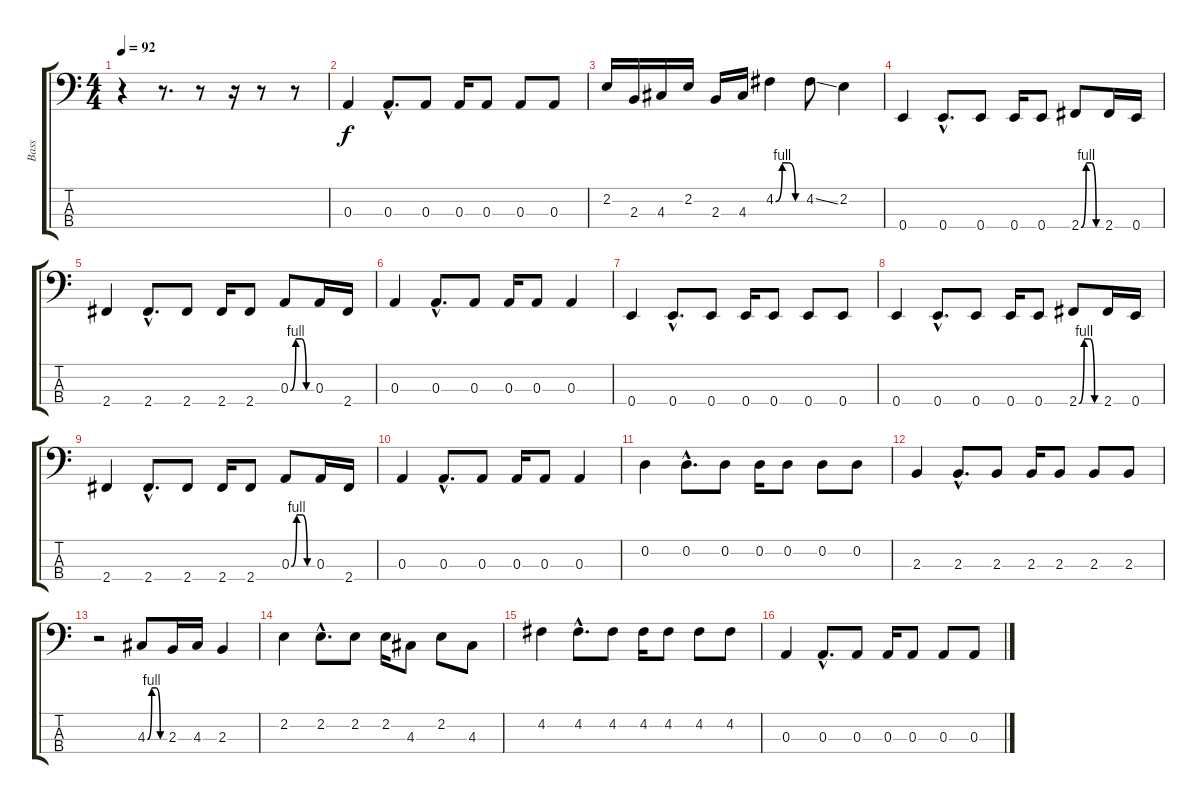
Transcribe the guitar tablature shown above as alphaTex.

\track ("Bass" "Bass") {instrument electricbassfinger}
\staff {score tabs}
\tuning (G2 D2 A1 E1) {hide}
\ts (4 4)
\tempo 92
\clef f4
\ks c
r.4{dy f} r.8{d} r.8 r.16 r.8 r.8 |
0.3.4 0.3{hac}.8{d} 0.3.8 0.3.16 0.3.8 0.3.8 0.3.8 |
2.2.16 2.3.16 4.3.16 2.2.16 2.3.16 4.3.16 4.2{be (custom 0 0 15 4 30 4 45 0 60 0)}.4 4.2{ss}.8 2.2.4 |
0.4.4 0.4{hac}.8{d} 0.4.8 0.4.16 0.4.8 2.4{be (custom 0 0 15 4 30 4 45 0 60 0)}.8 2.4.16 0.4.16 |
2.4.4 2.4{hac}.8{d} 2.4.8 2.4.16 2.4.8 0.3{be (custom 0 0 15 4 30 4 45 0 60 0)}.8 0.3.16 2.4.16 |
0.3.4 0.3{hac}.8{d} 0.3.8 0.3.16 0.3.8 0.3.4 |
0.4.4 0.4{hac}.8{d} 0.4.8 0.4.16 0.4.8 0.4.8 0.4.8 |
0.4.4 0.4{hac}.8{d} 0.4.8 0.4.16 0.4.8 2.4{be (custom 0 0 15 4 30 4 45 0 60 0)}.8 2.4.16 0.4.16 |
2.4.4 2.4{hac}.8{d} 2.4.8 2.4.16 2.4.8 0.3{be (custom 0 0 15 4 30 4 45 0 60 0)}.8 0.3.16 2.4.16 |
0.3.4 0.3{hac}.8{d} 0.3.8 0.3.16 0.3.8 0.3.4 |
0.2.4 0.2{hac}.8{d} 0.2.8 0.2.16 0.2.8 0.2.8 0.2.8 |
2.3.4 2.3{hac}.8{d} 2.3.8 2.3.16 2.3.8 2.3.8 2.3.8 |
r.2 4.3{be (custom 0 0 15 4 30 4 45 0 60 0)}.8 2.3.16 4.3.16 2.3.4 |
2.2.4 2.2{hac}.8{d} 2.2.8 2.2.16 4.3.8 2.2.8 4.3.8 |
4.2.4 4.2{hac}.8{d} 4.2.8 4.2.16 4.2.8 4.2.8 4.2.8 |
0.3.4 0.3{hac}.8{d} 0.3.8 0.3.16 0.3.8 0.3.8 0.3.8
